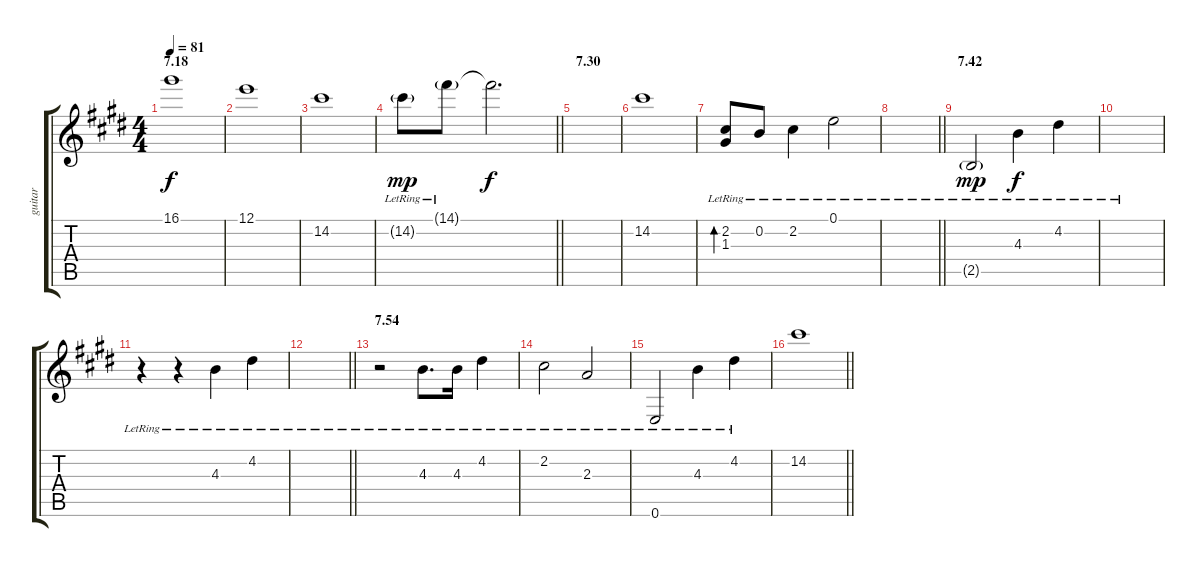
\track ("guitar" "guitar") {instrument electricguitarjazz}
\staff {score tabs}
\tuning (E4 B3 G3 D3 A2 E2) {hide}
\ts (4 4)
\section ("" "7.18")
\tempo 81
\clef g2
\ks e
16.1.1{dy f} |
12.1.1 |
14.2.1 |
\barLineRight lightlight
14.2{g lr}.8{dy mp} 14.1{g lr}.8 14.1{t}.2{d dy f} |
\section ("" "7.30")
|
14.2.1 |
(2.2{lr} 1.3{lr}).8{bd 30} 0.2{lr}.8 2.2{lr}.4 0.1{lr}.2 |
\barLineRight lightlight
|
\section ("" "7.42")
2.5{g lr}.2{dy mp} 4.3{lr}.4{dy f} 4.2{lr}.4 |
|
r.4 r.4 4.3{lr}.4 4.2{lr}.4 |
\barLineRight lightlight
|
\section ("" "7.54")
r.2 4.3{lr}.8{d} 4.3{lr}.16 4.2{lr}.4 |
2.2{lr}.2 2.3{lr}.2 |
0.6{lr}.2 4.3{lr}.4 4.2{lr}.4 |
\barLineRight lightlight
14.2.1
